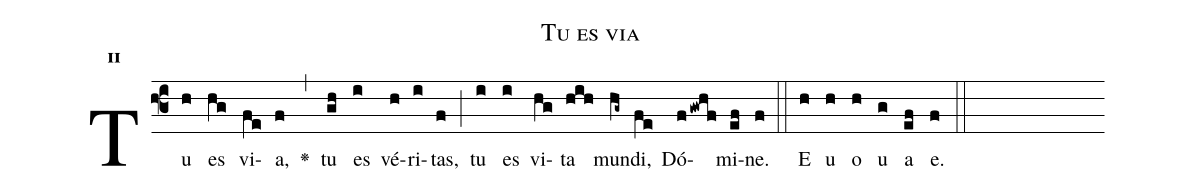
name:Tu es via;
office-part:Antiphona;
mode:2;
%%
initial-style: 1;
name: Tu es via;
book: Antiphonae & Responsoria/Tomus IV, p. 186;
occasion: Ss.mi Corporis et Sanguinis Christi;
office-part: Vesperae II A3;
user-notes: ;
commentary: ;
annotation: 2d;
centering-scheme: english;
fontsize: 12;
font: OFLSortsMillGoudy;
height: 11;
width: 4.5;
%%
(f3)Tu(h) es(hg) vi(fe)a,(f) <v>\greheightstar</v>(,) tu(gh) es(i) vé(h)ri(i)tas,(f) (;) tu(i) es(i) vi(hg)ta(hih) mun(hg~)di,(fe) Dó(fgwhf)mi(ef)ne.(f) (::)
E(h) u(h) o(h) u(g) a(ef) e.(f) (::)
